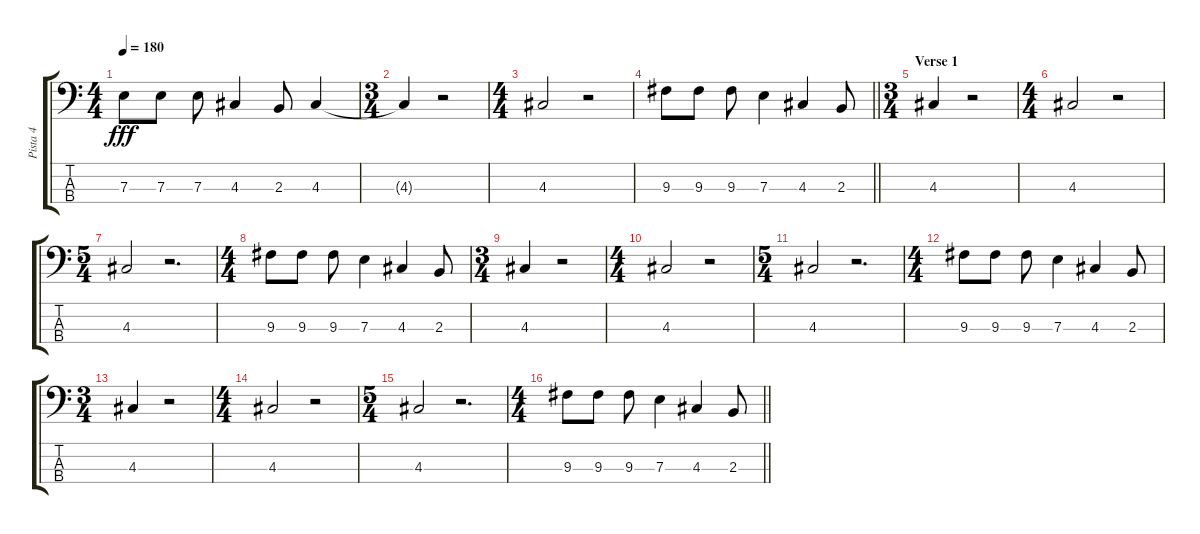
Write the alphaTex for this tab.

\track ("Pista 4" "Pista 4") {instrument synthbass2}
\staff {score tabs}
\tuning (G2 D2 A1 D1) {hide}
\ts (4 4)
\tempo 180
\clef f4
\ks c
7.3.8{dy fff} 7.3.8 7.3.8 4.3.4 2.3.8 4.3.4 |
\ts (3 4)
4.3{t}.4 r.2 |
\ts (4 4)
4.3.2 r.2 |
\barLineRight lightlight
9.3.8 9.3.8 9.3.8 7.3.4 4.3.4 2.3.8 |
\ts (3 4)
\section ("" "Verse 1")
4.3.4 r.2 |
\ts (4 4)
4.3.2 r.2 |
\ts (5 4)
4.3.2 r.2{d} |
\ts (4 4)
9.3.8 9.3.8 9.3.8 7.3.4 4.3.4 2.3.8 |
\ts (3 4)
4.3.4 r.2 |
\ts (4 4)
4.3.2 r.2 |
\ts (5 4)
4.3.2 r.2{d} |
\ts (4 4)
9.3.8 9.3.8 9.3.8 7.3.4 4.3.4 2.3.8 |
\ts (3 4)
4.3.4 r.2 |
\ts (4 4)
4.3.2 r.2 |
\ts (5 4)
4.3.2 r.2{d} |
\ts (4 4)
\barLineRight lightlight
9.3.8 9.3.8 9.3.8 7.3.4 4.3.4 2.3.8
